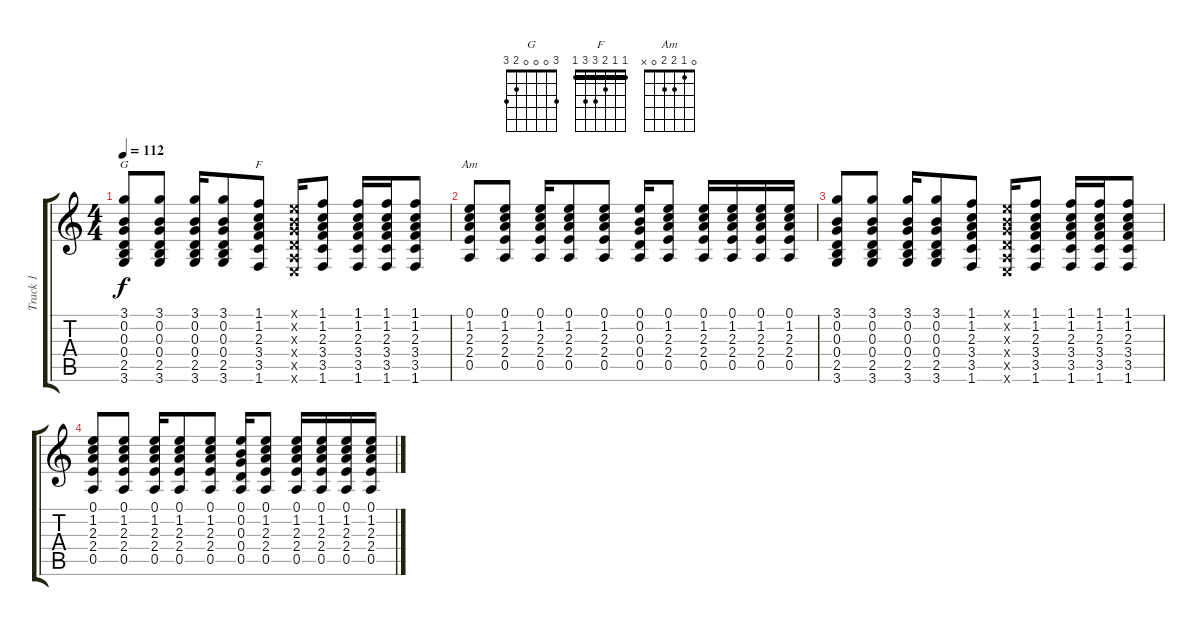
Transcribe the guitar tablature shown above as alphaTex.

\track ("Track 1" "Track 1") {instrument acousticguitarsteel}
\staff {score tabs}
\tuning (E4 B3 G3 D3 A2 E2) {hide}
\chord ("G" 3 0 0 0 2 3)
\chord ("F" 1 1 2 3 3 1) {barre 1}
\chord ("Am" 0 1 2 2 0 x)
\ts (4 4)
\tempo 112
\clef g2
\ks c
(3.1 0.2 0.3 0.4 2.5 3.6).8{ch "G" dy f volume 0} (3.1 0.2 0.3 0.4 2.5 3.6).8 (3.1 0.2 0.3 0.4 2.5 3.6).16 (3.1 0.2 0.3 0.4 2.5 3.6).8 (1.1 1.2 2.3 3.4 3.5 1.6).8{ch "F"} (0.1{x} 0.2{x} 0.3{x} 0.4{x} 0.5{x} 0.6{x}).16 (1.1 1.2 2.3 3.4 3.5 1.6).8 (1.1 1.2 2.3 3.4 3.5 1.6).16 (1.1 1.2 2.3 3.4 3.5 1.6).16 (1.1 1.2 2.3 3.4 3.5 1.6).8 |
(0.1 1.2 2.3 2.4 0.5).8{ch "Am"} (0.1 1.2 2.3 2.4 0.5).8 (0.1 1.2 2.3 2.4 0.5).16 (0.1 1.2 2.3 2.4 0.5).8 (0.1 1.2 2.3 2.4 0.5).8 (0.1 0.2 0.3 0.4 0.5).16 (0.1 1.2 2.3 2.4 0.5).8 (0.1 1.2 2.3 2.4 0.5).16 (0.1 1.2 2.3 2.4 0.5).16 (0.1 1.2 2.3 2.4 0.5).16 (0.1 1.2 2.3 2.4 0.5).16 |
(3.1 0.2 0.3 0.4 2.5 3.6).8 (3.1 0.2 0.3 0.4 2.5 3.6).8 (3.1 0.2 0.3 0.4 2.5 3.6).16 (3.1 0.2 0.3 0.4 2.5 3.6).8 (1.1 1.2 2.3 3.4 3.5 1.6).8 (0.1{x} 0.2{x} 0.3{x} 0.4{x} 0.5{x} 0.6{x}).16 (1.1 1.2 2.3 3.4 3.5 1.6).8 (1.1 1.2 2.3 3.4 3.5 1.6).16 (1.1 1.2 2.3 3.4 3.5 1.6).16 (1.1 1.2 2.3 3.4 3.5 1.6).8 |
(0.1 1.2 2.3 2.4 0.5).8 (0.1 1.2 2.3 2.4 0.5).8 (0.1 1.2 2.3 2.4 0.5).16 (0.1 1.2 2.3 2.4 0.5).8 (0.1 1.2 2.3 2.4 0.5).8 (0.1 0.2 0.3 0.4 0.5).16 (0.1 1.2 2.3 2.4 0.5).8 (0.1 1.2 2.3 2.4 0.5).16 (0.1 1.2 2.3 2.4 0.5).16 (0.1 1.2 2.3 2.4 0.5).16 (0.1 1.2 2.3 2.4 0.5).16
